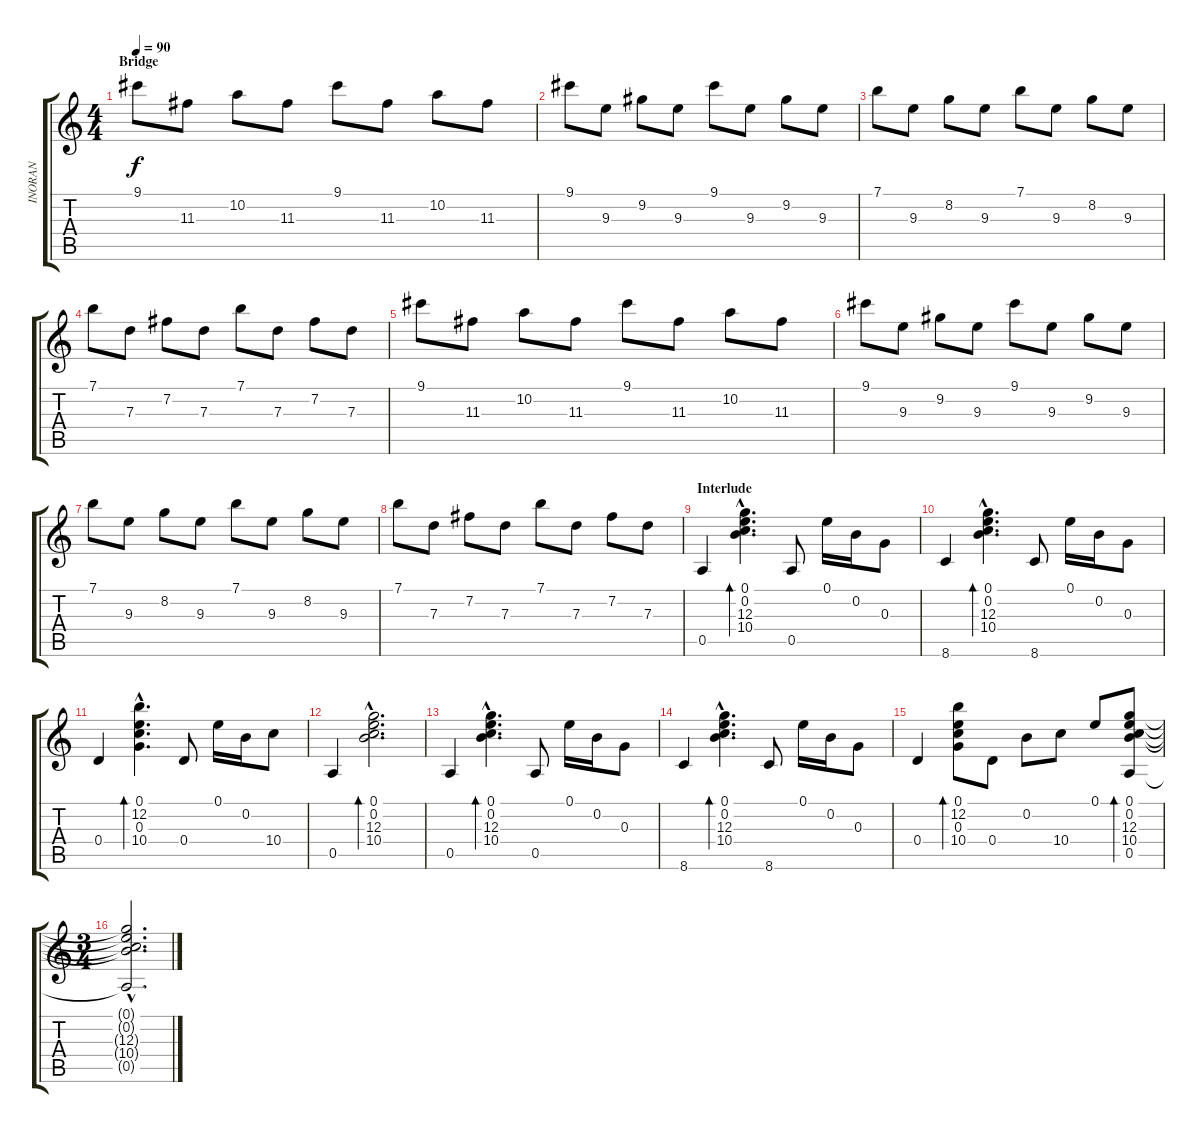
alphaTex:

\track ("INORAN" "INORAN") {instrument electricguitarclean}
\staff {score tabs}
\tuning (E4 B3 G3 D3 A2 E2) {hide}
\ts (4 4)
\section ("" "Bridge")
\tempo 90
\clef g2
\ks c
9.1.8{dy f balance 8} 11.3.8 10.2.8 11.3.8 9.1.8 11.3.8 10.2.8 11.3.8 |
9.1.8 9.3.8 9.2.8 9.3.8 9.1.8 9.3.8 9.2.8 9.3.8 |
7.1.8 9.3.8 8.2.8 9.3.8 7.1.8 9.3.8 8.2.8 9.3.8 |
7.1.8 7.3.8 7.2.8 7.3.8 7.1.8 7.3.8 7.2.8 7.3.8 |
9.1.8 11.3.8 10.2.8 11.3.8 9.1.8 11.3.8 10.2.8 11.3.8 |
9.1.8 9.3.8 9.2.8 9.3.8 9.1.8 9.3.8 9.2.8 9.3.8 |
7.1.8 9.3.8 8.2.8 9.3.8 7.1.8 9.3.8 8.2.8 9.3.8 |
7.1.8 7.3.8 7.2.8 7.3.8 7.1.8 7.3.8 7.2.8 7.3.8 |
\section ("" "Interlude")
0.5.4{balance 4} (0.1{hac} 0.2{hac} 12.3{hac} 10.4{hac}).4{d bd 120} 0.5.8 0.1.16 0.2.16 0.3.8 |
8.6.4 (0.1{hac} 0.2{hac} 12.3{hac} 10.4{hac}).4{d bd 120} 8.6.8 0.1.16 0.2.16 0.3.8 |
0.4.4 (0.1{hac} 12.2{hac} 0.3{hac} 10.4{hac}).4{d bd 120} 0.4.8 0.1.16 0.2.16 10.4.8 |
0.5.4 (0.1{hac} 0.2{hac} 12.3{hac} 10.4{hac}).2{d bd 120} |
0.5.4 (0.1{hac} 0.2{hac} 12.3{hac} 10.4{hac}).4{d bd 120} 0.5.8 0.1.16 0.2.16 0.3.8 |
8.6.4 (0.1{hac} 0.2{hac} 12.3{hac} 10.4{hac}).4{d bd 120} 8.6.8 0.1.16 0.2.16 0.3.8 |
0.4.4 (0.1 12.2 0.3 10.4).8{bd 120} 0.4.8 0.2.8 10.4.8 0.1.8 (0.1 0.2 12.3 10.4 0.5).8{bd 120} |
\ts (3 4)
(0.1{hac t} 0.2{hac t} 12.3{hac t} 10.4{hac t} 0.5{hac t}).2{d}
